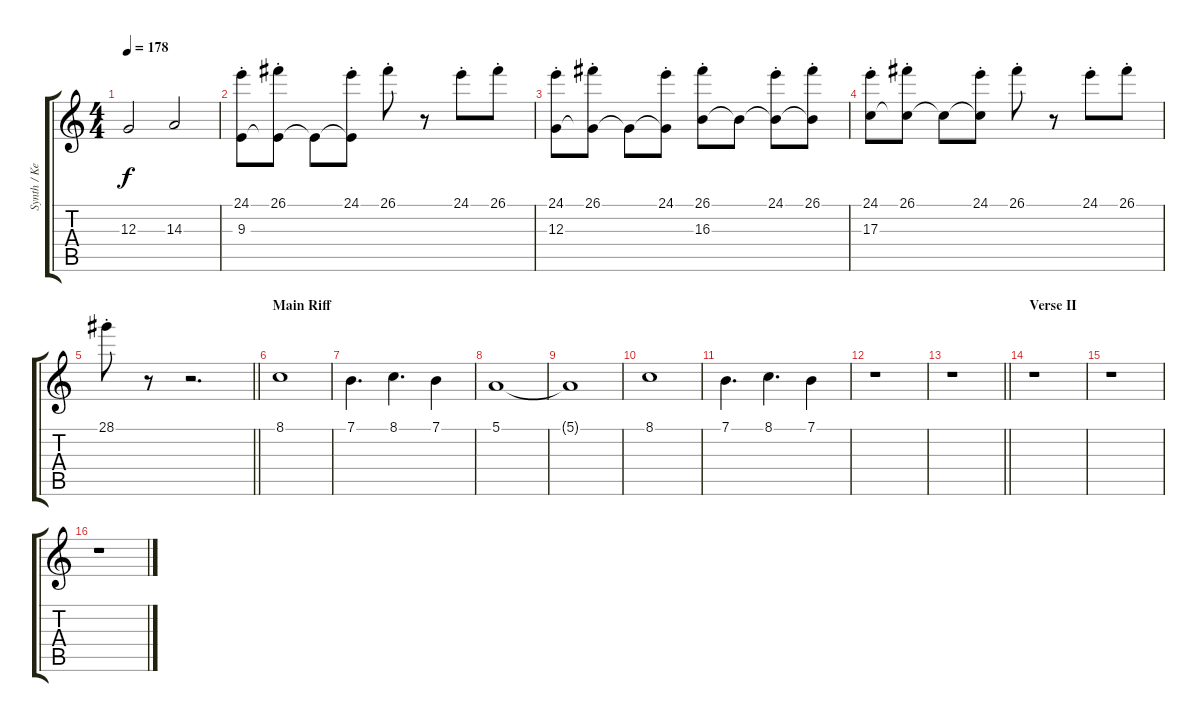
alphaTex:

\track ("Synth / Keyboard" "Synth / Ke") {instrument lead1square}
\staff {score tabs}
\tuning (E4 B3 G3 D3 A2 E2) {hide}
\ts (4 4)
\tempo 178
\clef g2
\ks c
12.3.2{dy f} 14.3.2 |
(24.1{st} 9.3).8 (26.1{st} 9.3{t}).8 9.3{t}.8 (24.1{st} 9.3{t}).8 26.1{st}.8 r.8 24.1{st}.8 26.1{st}.8 |
(24.1{st} 12.3).8 (26.1{st} 12.3{t}).8 12.3{t}.8 (24.1{st} 12.3{t}).8 (26.1{st} 16.3).8 16.3{t}.8 (24.1{st} 16.3{t}).8 (26.1{st} 16.3{t}).8 |
(24.1{st} 17.3).8 (26.1{st} 17.3{t}).8 17.3{t}.8 (24.1{st} 17.3{t}).8 26.1{st}.8 r.8 24.1{st}.8 26.1{st}.8 |
\barLineRight lightlight
28.1{st}.8 r.8 r.2{d} |
\section ("" "Main Riff")
8.1.1 |
7.1.4{d} 8.1.4{d} 7.1.4 |
5.1.1 |
5.1{t}.1 |
8.1.1 |
7.1.4{d} 8.1.4{d} 7.1.4 |
r.1 |
\barLineRight lightlight
r.1 |
\section ("" "Verse II")
r.1 |
r.1 |
r.1
